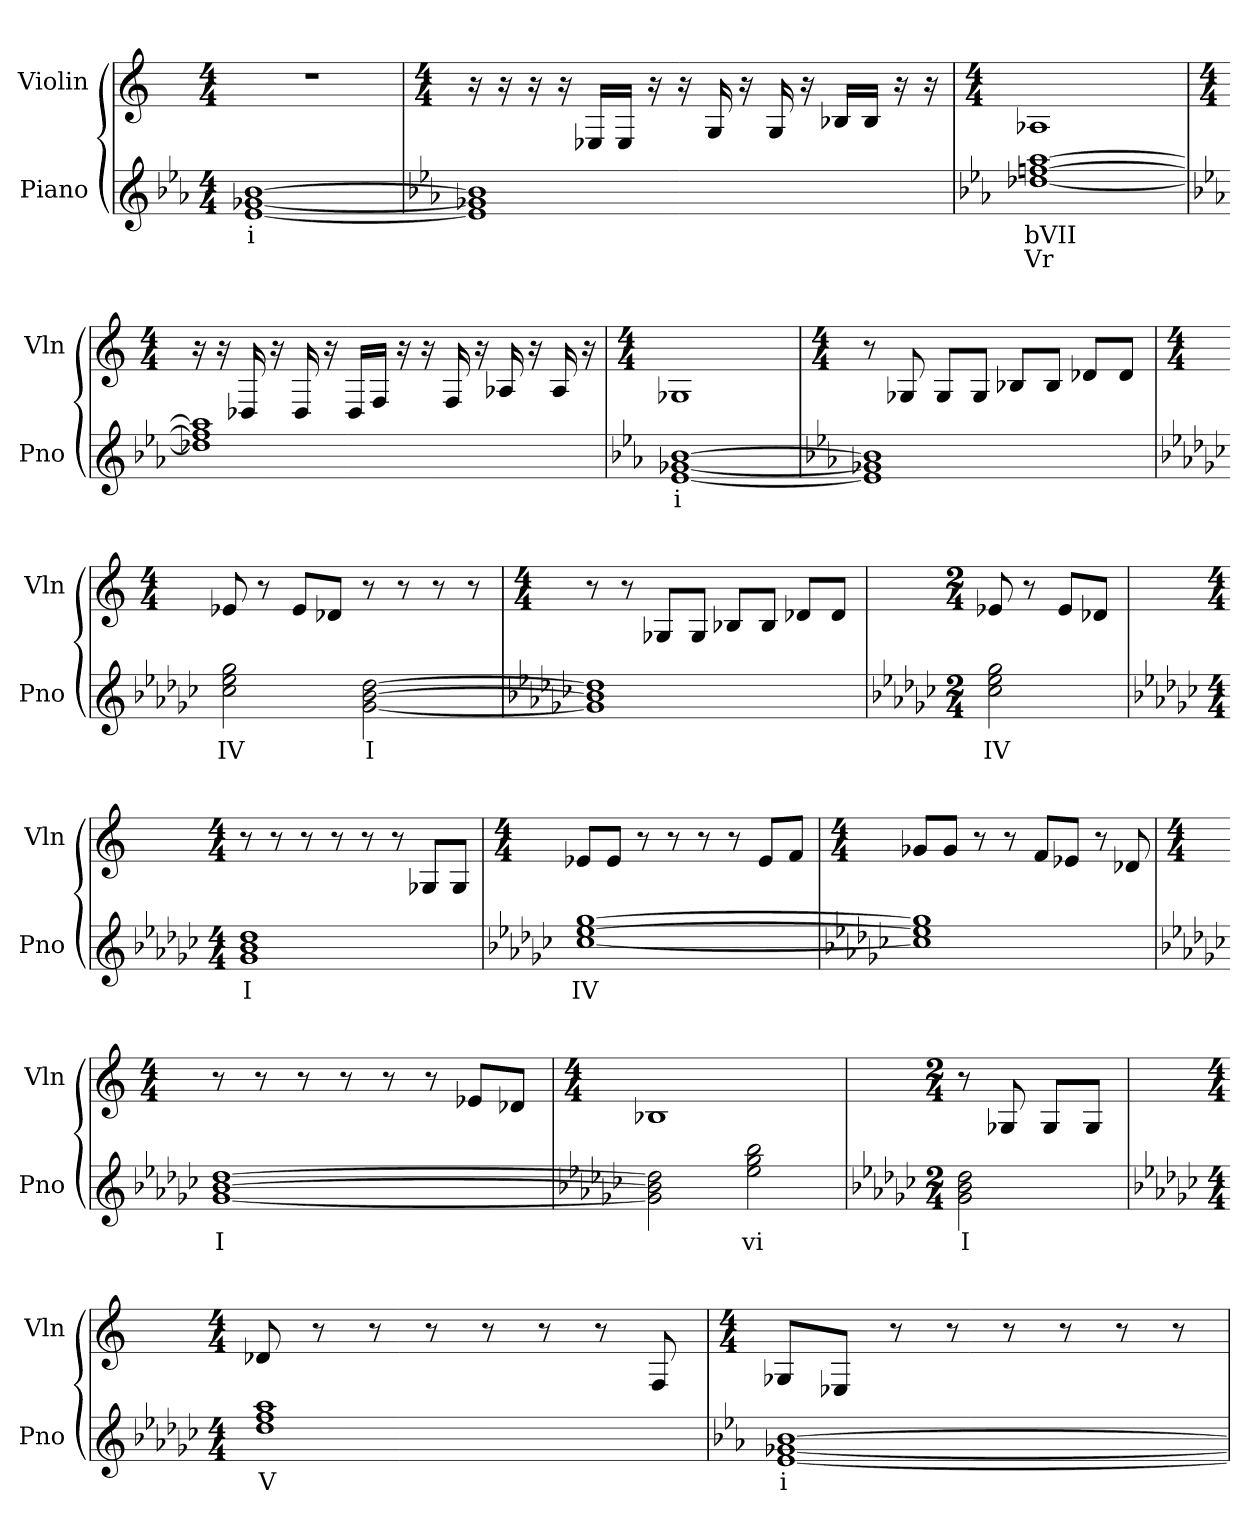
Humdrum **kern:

**kern	**text	**text	**kern
*part2	*part2	*part2	*part1
*staff2	*staff2	*staff2	*staff1
*I"Piano	*	*	*I"Violin
*I'Pno	*	*	*I'Vln
*k[b-e-a-]	*	*	*
*E-:	*	*	*
*M4/4	*	*	*M4/4
=	=	=	=
[1e- [1g-X [1b-	i	.	1r
=	=	=	=
*k[b-e-a-]	*	*	*
*E-:	*	*	*
*	*	*	*M4/4
1e-] 1g-X] 1b-]	.	.	16r
.	.	.	16r
.	.	.	16r
.	.	.	16r
.	.	.	16E-XLL
.	.	.	16E-JJ
.	.	.	16r
.	.	.	16r
.	.	.	16G
.	.	.	16r
.	.	.	16G
.	.	.	16r
.	.	.	16B-XLL
.	.	.	16B-JJ
.	.	.	16r
.	.	.	16r
=	=	=	=
*k[b-e-a-]	*	*	*
*E-:	*	*	*
*	*	*	*M4/4
[1dd-X [1ffn [1aa-	bVII	Vr	1A-X
=	=	=	=
*k[b-e-a-]	*	*	*
*E-:	*	*	*
*	*	*	*M4/4
1dd-X] 1ffn] 1aa-]	.	.	16r
.	.	.	16r
.	.	.	16D-X
.	.	.	16r
.	.	.	16D-
.	.	.	16r
.	.	.	16D-LL
.	.	.	16FJJ
.	.	.	16r
.	.	.	16r
.	.	.	16F
.	.	.	16r
.	.	.	16A-X
.	.	.	16r
.	.	.	16A-
.	.	.	16r
=	=	=	=
*k[b-e-a-]	*	*	*
*E-:	*	*	*
*	*	*	*M4/4
[1e- [1g-X [1b-	i	.	1G-X
=	=	=	=
*k[b-e-a-]	*	*	*
*E-:	*	*	*
*	*	*	*M4/4
1e-] 1g-X] 1b-]	.	.	8r
.	.	.	8G-X
.	.	.	8G-L
.	.	.	8G-J
.	.	.	8B-XL
.	.	.	8B-J
.	.	.	8d-XL
.	.	.	8d-J
=	=	=	=
*k[b-e-a-d-g-c-]	*	*	*
*G-:	*	*	*
*	*	*	*M4/4
2cc- 2ee- 2gg-	IV	.	8e-X
.	.	.	8r
.	.	.	8e-L
.	.	.	8d-XJ
[2g- [2b- [2dd-	I	.	8r
.	.	.	8r
.	.	.	8r
.	.	.	8r
=	=	=	=
*k[b-e-a-d-g-c-]	*	*	*
*G-:	*	*	*
*	*	*	*M4/4
1g-] 1b-] 1dd-]	.	.	8r
.	.	.	8r
.	.	.	8G-XL
.	.	.	8G-J
.	.	.	8B-XL
.	.	.	8B-J
.	.	.	8d-XL
.	.	.	8d-J
=	=	=	=
*k[b-e-a-d-g-c-]	*	*	*
*G-:	*	*	*
*M2/4	*	*	*M2/4
2cc- 2ee- 2gg-	IV	.	8e-X
.	.	.	8r
.	.	.	8e-L
.	.	.	8d-XJ
=	=	=	=
*k[b-e-a-d-g-c-]	*	*	*
*G-:	*	*	*
*M4/4	*	*	*M4/4
1g- 1b- 1dd-	I	.	8r
.	.	.	8r
.	.	.	8r
.	.	.	8r
.	.	.	8r
.	.	.	8r
.	.	.	8G-XL
.	.	.	8G-J
=	=	=	=
*k[b-e-a-d-g-c-]	*	*	*
*G-:	*	*	*
*	*	*	*M4/4
[1cc- [1ee- [1gg-	IV	.	8e-XL
.	.	.	8e-J
.	.	.	8r
.	.	.	8r
.	.	.	8r
.	.	.	8r
.	.	.	8e-L
.	.	.	8fJ
=	=	=	=
*k[b-e-a-d-g-c-]	*	*	*
*G-:	*	*	*
*	*	*	*M4/4
1cc-] 1ee-] 1gg-]	.	.	8g-XL
.	.	.	8g-J
.	.	.	8r
.	.	.	8r
.	.	.	8fL
.	.	.	8e-XJ
.	.	.	8r
.	.	.	8d-X
=	=	=	=
*k[b-e-a-d-g-c-]	*	*	*
*G-:	*	*	*
*	*	*	*M4/4
[1g- [1b- [1dd-	I	.	8r
.	.	.	8r
.	.	.	8r
.	.	.	8r
.	.	.	8r
.	.	.	8r
.	.	.	8e-XL
.	.	.	8d-XJ
=	=	=	=
*k[b-e-a-d-g-c-]	*	*	*
*G-:	*	*	*
*	*	*	*M4/4
2g-] 2b-] 2dd-]	.	.	1B-X
2ee- 2gg- 2bb-	vi	.	.
=	=	=	=
*k[b-e-a-d-g-c-]	*	*	*
*G-:	*	*	*
*M2/4	*	*	*M2/4
2g- 2b- 2dd-	I	.	8r
.	.	.	8G-X
.	.	.	8G-L
.	.	.	8G-J
=	=	=	=
*k[b-e-a-d-g-c-]	*	*	*
*G-:	*	*	*
*M4/4	*	*	*M4/4
1dd- 1ff 1aa-	V	.	8d-X
.	.	.	8r
.	.	.	8r
.	.	.	8r
.	.	.	8r
.	.	.	8r
.	.	.	8r
.	.	.	8F
=	=	=	=
*k[b-e-a-]	*	*	*
*E-:	*	*	*
*	*	*	*M4/4
[1e- [1g-X [1b-	i	.	8G-XL
.	.	.	8E-XJ
.	.	.	8r
.	.	.	8r
.	.	.	8r
.	.	.	8r
.	.	.	8r
.	.	.	8r
=	=	=	=
*-	*-	*-	*-
